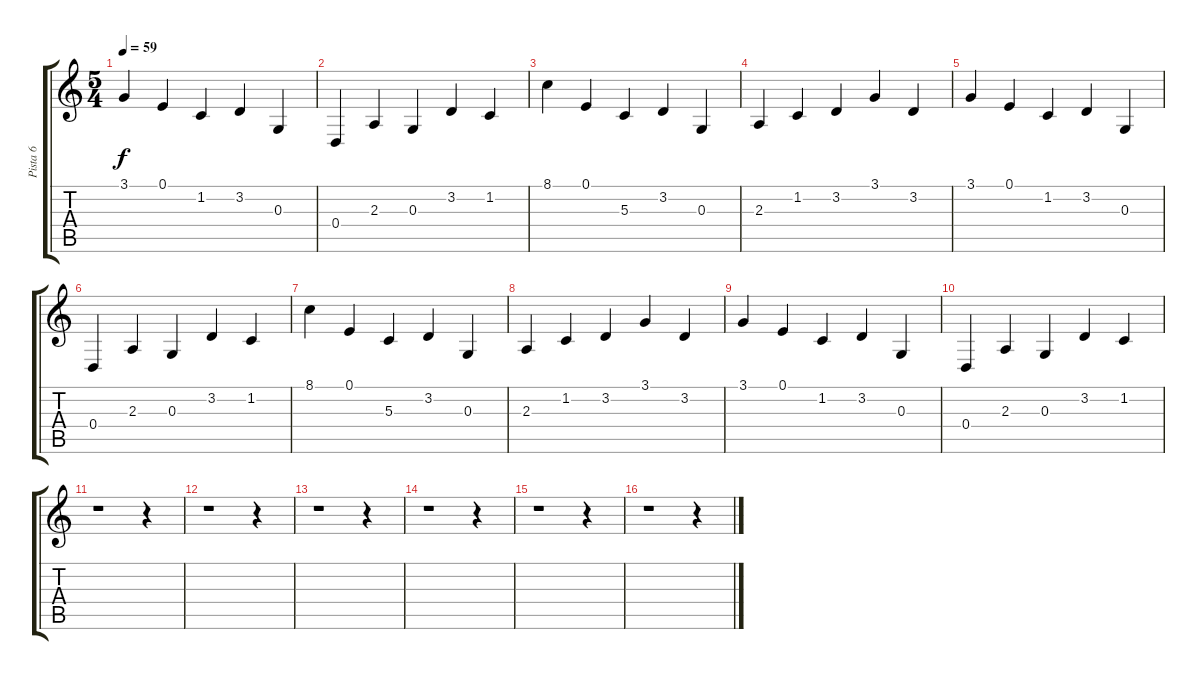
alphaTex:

\track ("Pista 6" "Pista 6") {instrument marimba}
\staff {score tabs}
\tuning (E4 B3 G3 D3 A2 E2) {hide}
\ts (5 4)
\tempo 59
\clef g2
\ks c
3.1.4{dy f} 0.1.4 1.2.4 3.2.4 0.3.4 |
0.4.4 2.3.4 0.3.4 3.2.4 1.2.4 |
8.1.4 0.1.4 5.3.4 3.2.4 0.3.4 |
2.3.4 1.2.4 3.2.4 3.1.4 3.2.4 |
3.1.4 0.1.4 1.2.4 3.2.4 0.3.4 |
0.4.4 2.3.4 0.3.4 3.2.4 1.2.4 |
8.1.4 0.1.4 5.3.4 3.2.4 0.3.4 |
2.3.4 1.2.4 3.2.4 3.1.4 3.2.4 |
3.1.4 0.1.4 1.2.4 3.2.4 0.3.4 |
0.4.4 2.3.4 0.3.4 3.2.4 1.2.4 |
r.1 r.4 |
r.1 r.4 |
r.1 r.4 |
r.1 r.4 |
r.1 r.4 |
r.1 r.4
